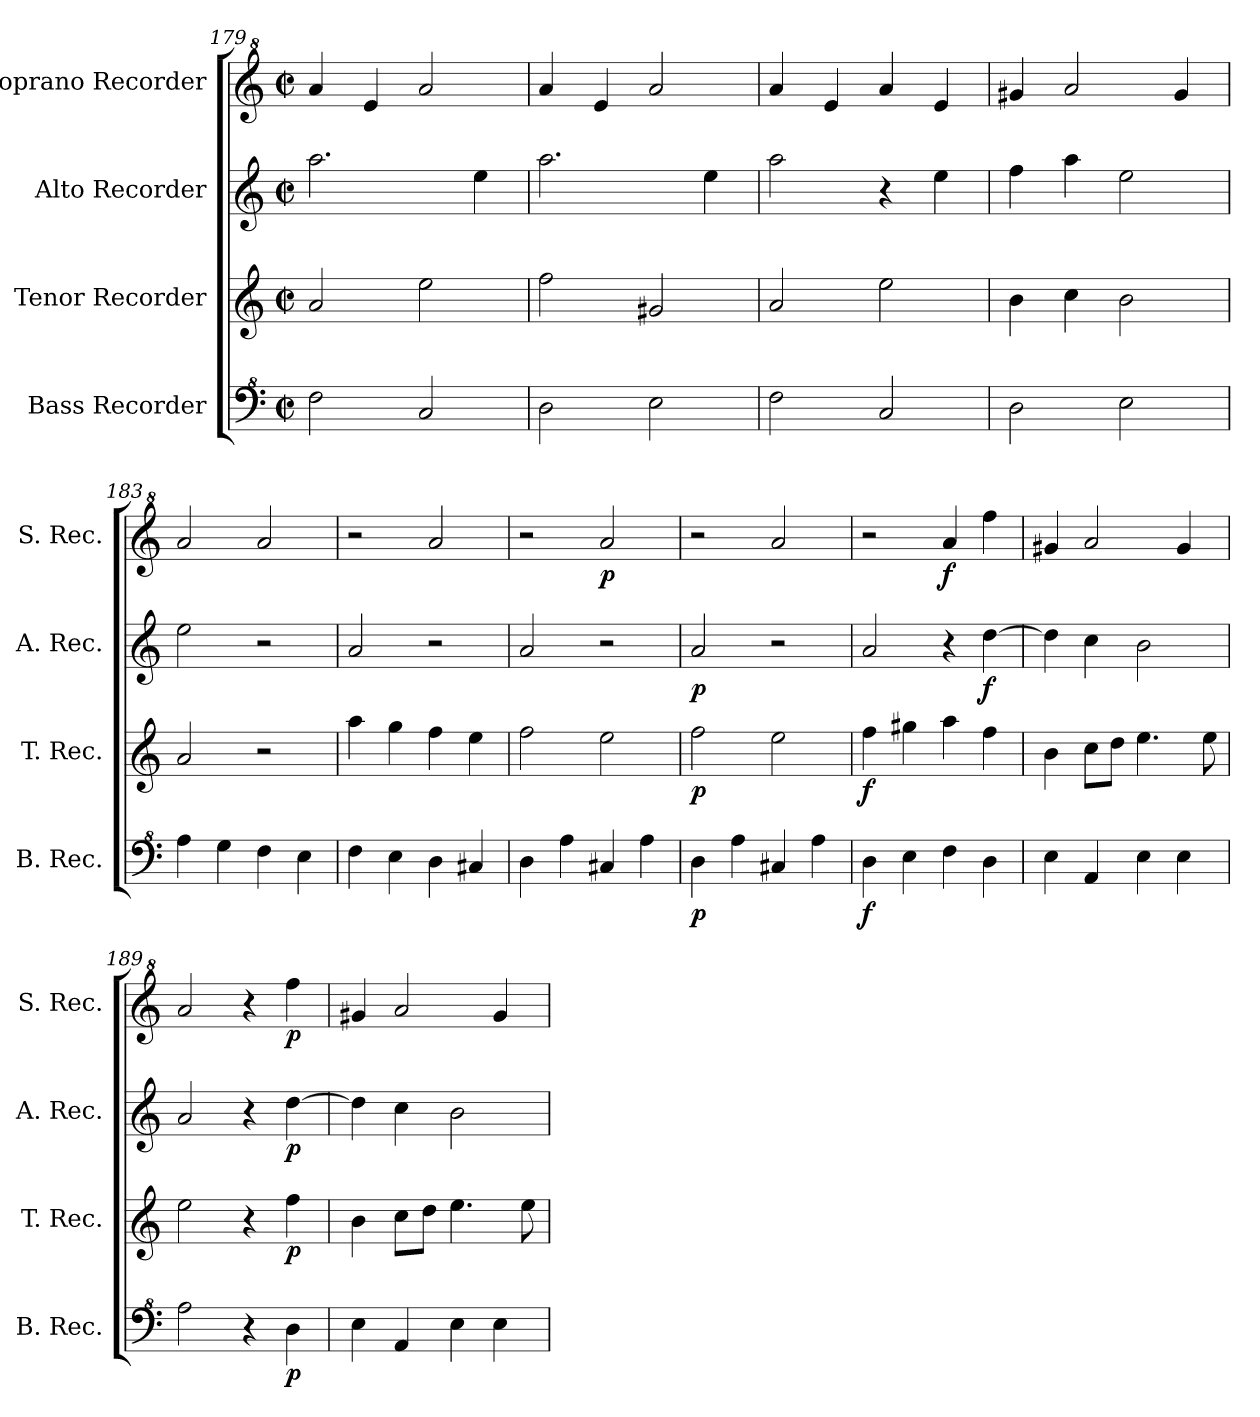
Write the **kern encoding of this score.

**kern	**dynam	**kern	**dynam	**kern	**dynam	**kern	**dynam
*part4	*part4	*part3	*part3	*part2	*part2	*part1	*part1
*staff4	*staff4	*staff3	*staff3	*staff2	*staff2	*staff1	*staff1
*I"Bass Recorder	*	*I"Tenor Recorder	*	*I"Alto Recorder	*	*I"Soprano Recorder	*
*I'B. Rec.	*	*I'T. Rec.	*	*I'A. Rec.	*	*I'S. Rec.	*
*clefF^4	*	*clefG2	*	*clefG2	*	*clefG^2	*
*k[]	*	*k[]	*	*k[]	*	*k[]	*
*M2/2	*	*M2/2	*	*M2/2	*	*M2/2	*
*met(c|)	*	*met(c|)	*	*met(c|)	*	*met(c|)	*
=179	=179	=179	=179	=179	=179	=179	=179
2f\	.	2a/	.	2.aa\	.	4aa/	.
.	.	.	.	.	.	4ee/	.
2c/	.	2ee\	.	.	.	2aa/	.
.	.	.	.	4ee\	.	.	.
=180	=180	=180	=180	=180	=180	=180	=180
2d\	.	2ff\	.	2.aa\	.	4aa/	.
.	.	.	.	.	.	4ee/	.
2e\	.	2g#X/	.	.	.	2aa/	.
.	.	.	.	4ee\	.	.	.
=181	=181	=181	=181	=181	=181	=181	=181
2f\	.	2a/	.	2aa\	.	4aa/	.
.	.	.	.	.	.	4ee/	.
2c/	.	2ee\	.	4r	.	4aa/	.
.	.	.	.	4ee\	.	4ee/	.
=182	=182	=182	=182	=182	=182	=182	=182
2d\	.	4b\	.	4ff\	.	4gg#X/	.
.	.	4cc\	.	4aa\	.	2aa/	.
2e\	.	2b\	.	2ee\	.	.	.
.	.	.	.	.	.	4gg#/	.
=183	=183	=183	=183	=183	=183	=183	=183
4a\	.	2a/	.	2ee\	.	2aa/	.
4g\	.	.	.	.	.	.	.
4f\	.	2r	.	2r	.	2aa/	.
4e\	.	.	.	.	.	.	.
=184	=184	=184	=184	=184	=184	=184	=184
4f\	.	4aa\	.	2a/	.	2r	.
4e\	.	4gg\	.	.	.	.	.
4d\	.	4ff\	.	2r	.	2aa/	.
4c#X/	.	4ee\	.	.	.	.	.
=185	=185	=185	=185	=185	=185	=185	=185
4d\	.	2ff\	.	2a/	.	2r	.
4a\	.	.	.	.	.	.	.
!	!	!	!	!	!	!	!LO:DY:b
4c#X/	.	2ee\	.	2r	.	2aa/	p
4a\	.	.	.	.	.	.	.
=186	=186	=186	=186	=186	=186	=186	=186
!	!LO:DY:b	!	!LO:DY:b	!	!LO:DY:b	!	!
4d\	p	2ff\	p	2a/	p	2r	.
4a\	.	.	.	.	.	.	.
4c#X/	.	2ee\	.	2r	.	2aa/	.
4a\	.	.	.	.	.	.	.
!!LO:LB:g=z
=187	=187	=187	=187	=187	=187	=187	=187
!	!LO:DY:b	!	!LO:DY:b	!	!	!	!
4d\	f	4ff\	f	2a/	.	2r	.
4e\	.	4gg#X\	.	.	.	.	.
!	!	!	!	!	!	!	!LO:DY:b
4f\	.	4aa\	.	4r	.	4aa/	f
!	!	!	!	!	!LO:DY:b	!	!
4d\	.	4ff\	.	[4dd\	f	4fff\	.
=188	=188	=188	=188	=188	=188	=188	=188
4e\	.	4b\	.	4dd\]	.	4gg#X/	.
4A/	.	8cc\L	.	4cc\	.	2aa/	.
.	.	8dd\J	.	.	.	.	.
4e\	.	4.ee\	.	2b\	.	.	.
4e\	.	.	.	.	.	4gg#/	.
.	.	8ee\	.	.	.	.	.
=189	=189	=189	=189	=189	=189	=189	=189
2a\	.	2ee\	.	2a/	.	2aa/	.
4r	.	4r	.	4r	.	4r	.
!	!LO:DY:b	!	!LO:DY:b	!	!LO:DY:b	!	!LO:DY:b
4d\	p	4ff\	p	[4dd\	p	4fff\	p
=190	=190	=190	=190	=190	=190	=190	=190
4e\	.	4b\	.	4dd\]	.	4gg#X/	.
4A/	.	8cc\L	.	4cc\	.	2aa/	.
.	.	8dd\J	.	.	.	.	.
4e\	.	4.ee\	.	2b\	.	.	.
4e\	.	.	.	.	.	4gg#/	.
.	.	8ee\	.	.	.	.	.
=	=	=	=	=	=	=	=
*-	*-	*-	*-	*-	*-	*-	*-
